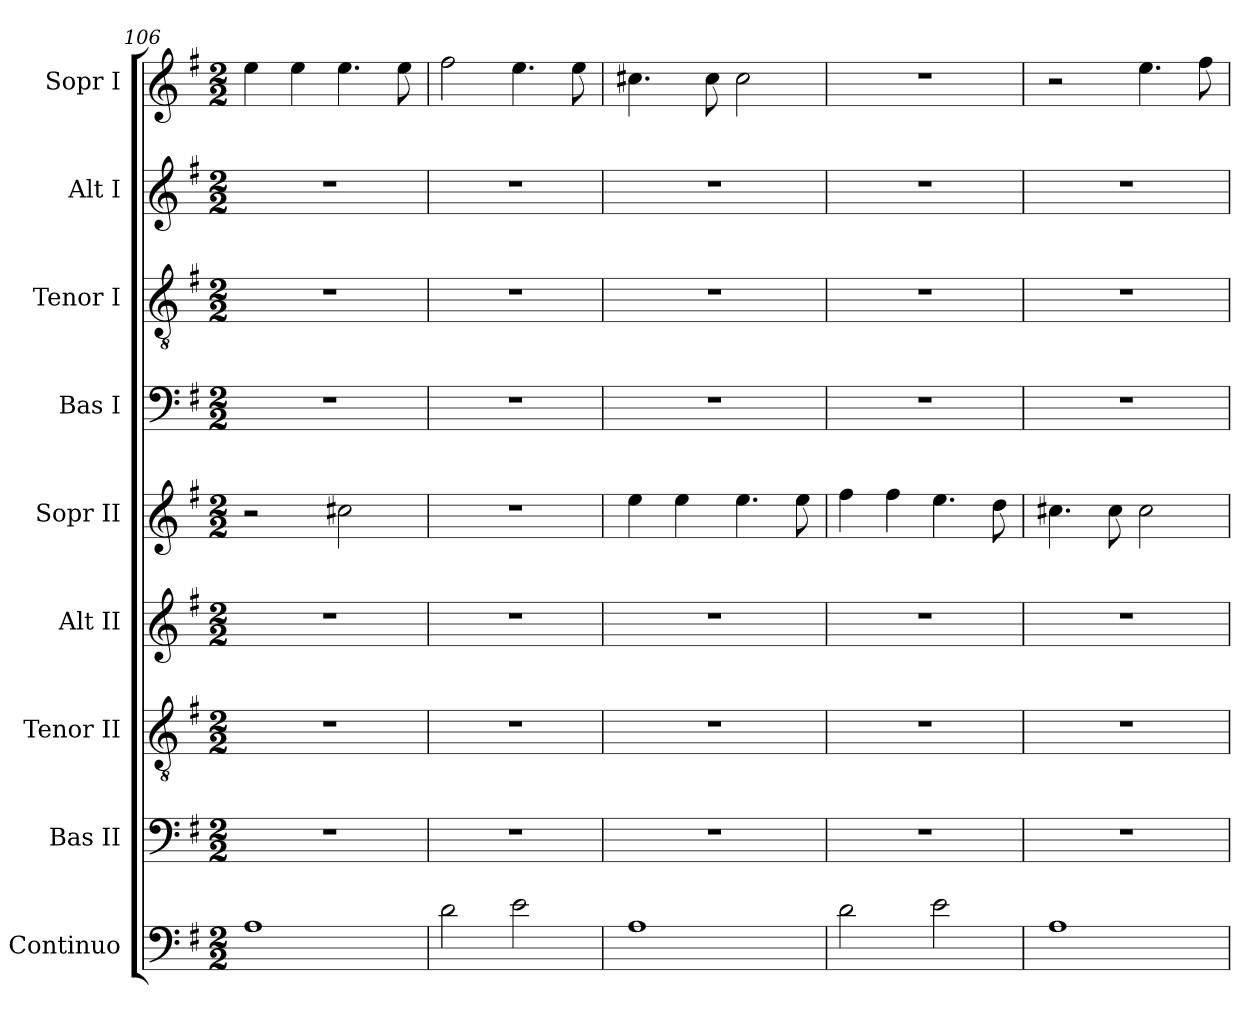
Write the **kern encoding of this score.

**kern	**kern	**kern	**kern	**kern	**kern	**kern	**kern	**kern
*part9	*part8	*part7	*part6	*part5	*part4	*part3	*part2	*part1
*staff9	*staff8	*staff7	*staff6	*staff5	*staff4	*staff3	*staff2	*staff1
*I"Continuo	*I"Bas II	*I"Tenor II	*I"Alt II	*I"Sopr II	*I"Bas I	*I"Tenor I	*I"Alt I	*I"Sopr I
*	*I'B II	*I'T II	*I'A II	*I'S II	*I'B I	*I'T I	*I'A I	*I'S I
*clefF4	*clefF4	*clefGv2	*clefG2	*clefG2	*clefF4	*clefGv2	*clefG2	*clefG2
*ITrd7c12	*	*	*	*	*	*	*	*
*k[f#]	*k[f#]	*k[f#]	*k[f#]	*k[f#]	*k[f#]	*k[f#]	*k[f#]	*k[f#]
*G:	*G:	*G:	*G:	*G:	*G:	*G:	*G:	*G:
*M2/2	*M2/2	*M2/2	*M2/2	*M2/2	*M2/2	*M2/2	*M2/2	*M2/2
=106	=106	=106	=106	=106	=106	=106	=106	=106
1AA	1r	1r	1r	2r	1r	1r	1r	4ee\
.	.	.	.	.	.	.	.	4ee\
.	.	.	.	2cc#X\	.	.	.	4.ee\
.	.	.	.	.	.	.	.	8ee\
=107	=107	=107	=107	=107	=107	=107	=107	=107
2D\	1r	1r	1r	1r	1r	1r	1r	2ff#\
2E\	.	.	.	.	.	.	.	4.ee\
.	.	.	.	.	.	.	.	8ee\
=108	=108	=108	=108	=108	=108	=108	=108	=108
1AA	1r	1r	1r	4ee\	1r	1r	1r	4.cc#X\
.	.	.	.	4ee\	.	.	.	.
.	.	.	.	.	.	.	.	8cc#\
.	.	.	.	4.ee\	.	.	.	2cc#\
.	.	.	.	8ee\	.	.	.	.
!!LO:LB:g=z
=109	=109	=109	=109	=109	=109	=109	=109	=109
2D\	1r	1r	1r	4ff#\	1r	1r	1r	1r
.	.	.	.	4ff#\	.	.	.	.
2E\	.	.	.	4.ee\	.	.	.	.
.	.	.	.	8dd\	.	.	.	.
=110	=110	=110	=110	=110	=110	=110	=110	=110
1AA	1r	1r	1r	4.cc#X\	1r	1r	1r	2r
.	.	.	.	8cc#\	.	.	.	.
.	.	.	.	2cc#\	.	.	.	4.ee\
.	.	.	.	.	.	.	.	8ff#\
=	=	=	=	=	=	=	=	=
*-	*-	*-	*-	*-	*-	*-	*-	*-
